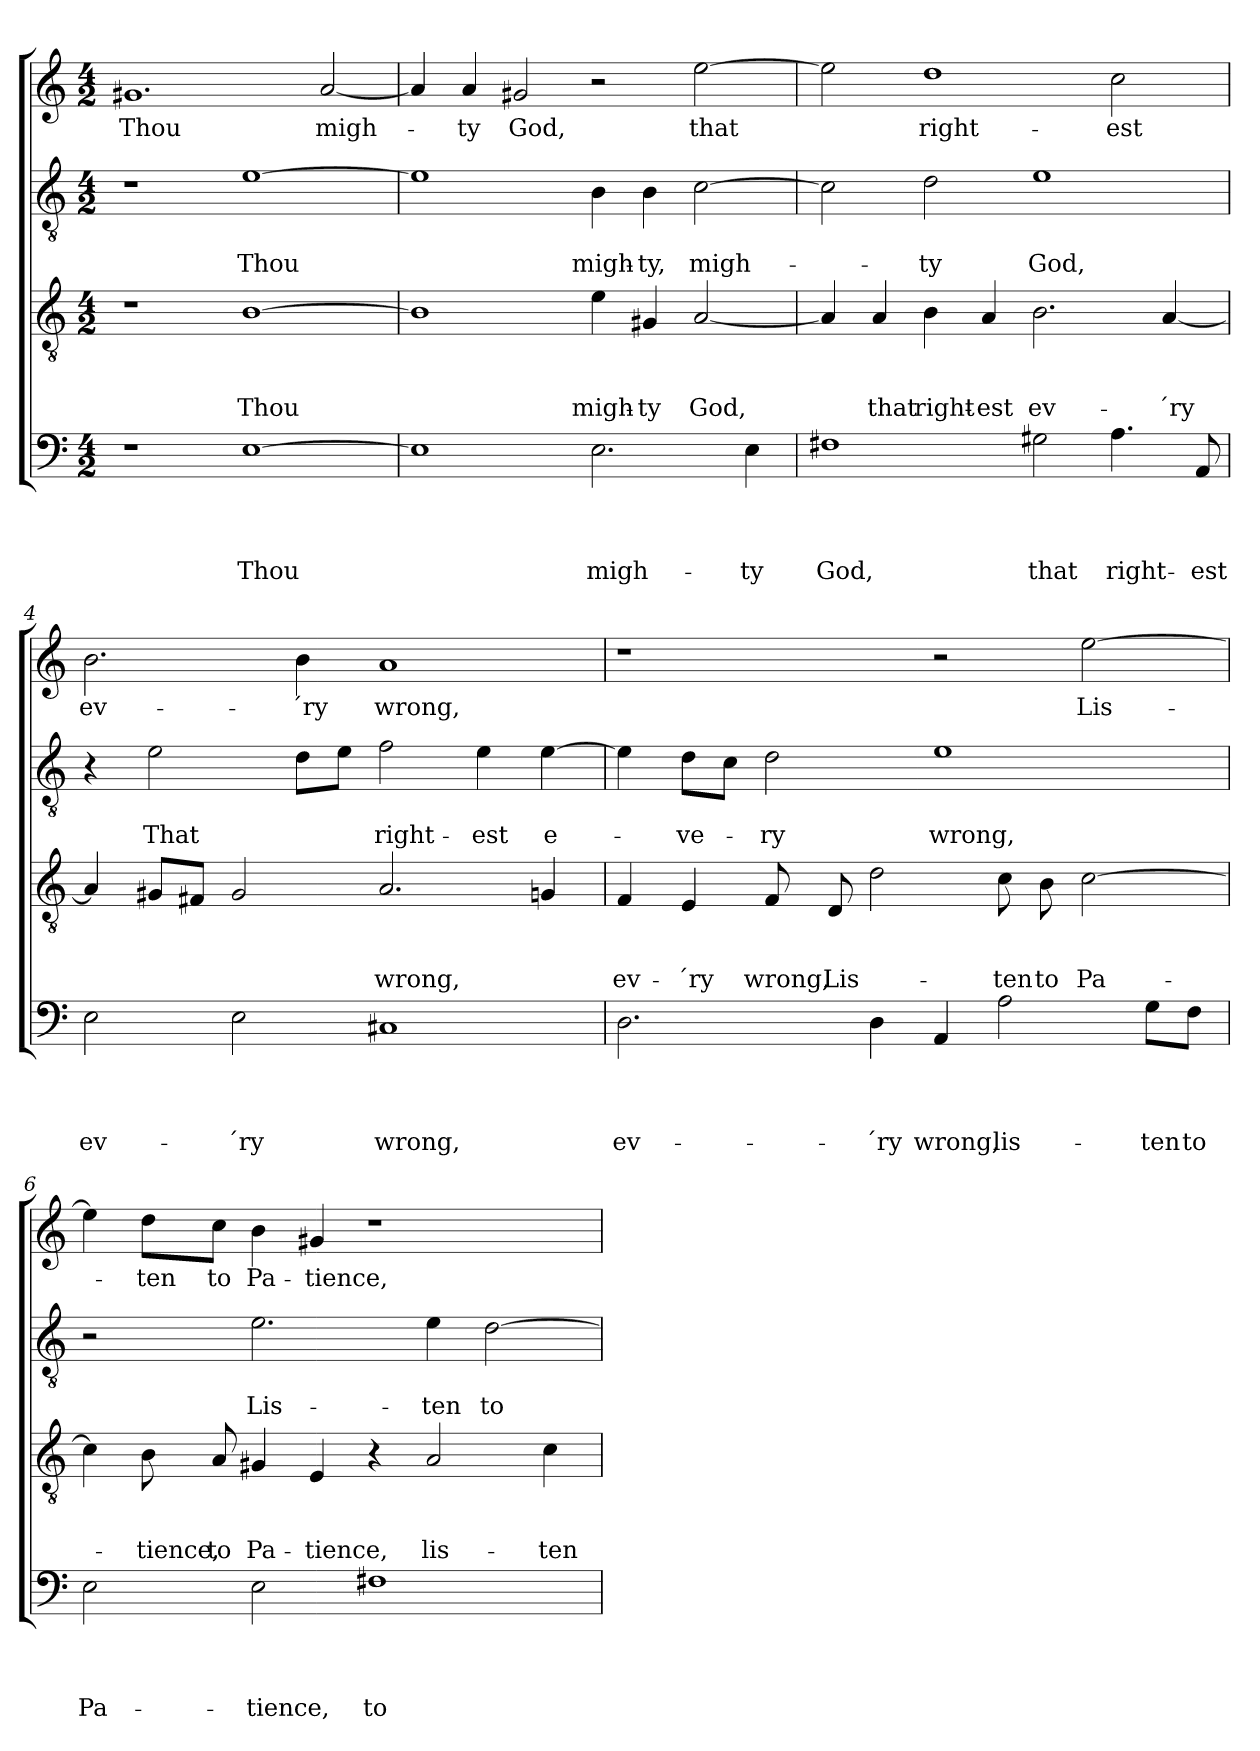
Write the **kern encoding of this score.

**kern	**text	**text	**text	**text	**kern	**text	**text	**text	**kern	**text	**text	**kern	**text
*part4	*part4	*part4	*part4	*part4	*part3	*part3	*part3	*part3	*part2	*part2	*part2	*part1	*part1
*staff4	*staff4	*staff4	*staff4	*staff4	*staff3	*staff3	*staff3	*staff3	*staff2	*staff2	*staff2	*staff1	*staff1
*clefF4	*	*	*	*	*clefGv2	*	*	*	*clefGv2	*	*	*clefG2	*
*k[]	*	*	*	*	*k[]	*	*	*	*k[]	*	*	*k[]	*
*C:	*	*	*	*	*C:	*	*	*	*C:	*	*	*C:	*
*M4/2	*	*	*	*	*M4/2	*	*	*	*M4/2	*	*	*M4/2	*
=1	=1	=1	=1	=1	=1	=1	=1	=1	=1	=1	=1	=1	=1
!	!	!	!	!	!	!	!	!	!	!	!	!	!LO:LY:b
1r	.	.	.	.	1r	.	.	.	1r	.	.	1.g#X	Thou
!	!	!	!	!LO:LY:b	!	!	!	!LO:LY:b	!	!	!LO:LY:b	!	!
[1E	.	.	.	Thou	[1B	.	.	Thou	[1e	.	Thou	.	.
!	!	!	!	!	!	!	!	!	!	!	!	!	!LO:LY:b
.	.	.	.	.	.	.	.	.	.	.	.	[2a/	migh-
=2	=2	=2	=2	=2	=2	=2	=2	=2	=2	=2	=2	=2	=2
1E]	.	.	.	.	1B]	.	.	.	1e]	.	.	4a/]	.
!	!	!	!	!	!	!	!	!	!	!	!	!	!LO:LY:b
.	.	.	.	.	.	.	.	.	.	.	.	4a/	-ty
!	!	!	!	!	!	!	!	!	!	!	!	!	!LO:LY:b
.	.	.	.	.	.	.	.	.	.	.	.	2g#X/	God,
!	!	!	!	!LO:LY:b	!	!	!	!LO:LY:b	!	!	!LO:LY:b	!	!
2.E\	.	.	.	migh-	4e\	.	.	migh-	4B\	.	migh-	2r	.
!	!	!	!	!	!	!	!	!LO:LY:b	!	!	!LO:LY:b	!	!
.	.	.	.	.	4G#X/	.	.	-ty	4B\	.	-ty,	.	.
!	!	!	!	!	!	!	!	!LO:LY:b	!	!	!LO:LY:b	!	!LO:LY:b
.	.	.	.	.	[2A/	.	.	God,	[2c\	.	migh-	[2ee\	that
!	!	!	!	!LO:LY:b	!	!	!	!	!	!	!	!	!
4E\	.	.	.	-ty	.	.	.	.	.	.	.	.	.
=3	=3	=3	=3	=3	=3	=3	=3	=3	=3	=3	=3	=3	=3
!	!	!	!	!LO:LY:b	!	!	!	!	!	!	!	!	!
1F#X	.	.	.	God,	4A/]	.	.	.	2c\]	.	.	2ee\]	.
!	!	!	!	!	!	!	!	!LO:LY:b	!	!	!	!	!
.	.	.	.	.	4A/	.	.	that	.	.	.	.	.
!	!	!	!	!	!	!	!	!LO:LY:b	!	!	!LO:LY:b	!	!LO:LY:b
.	.	.	.	.	4B\	.	.	right-	2d\	.	-ty	1dd	right-
!	!	!	!	!	!	!	!	!LO:LY:b	!	!	!	!	!
.	.	.	.	.	4A/	.	.	-est	.	.	.	.	.
!	!	!	!	!LO:LY:b	!	!	!	!LO:LY:b	!	!	!LO:LY:b	!	!
2G#X\	.	.	.	that	2.B\	.	.	ev-	1e	.	God,	.	.
!	!	!	!	!LO:LY:b	!	!	!	!	!	!	!	!	!LO:LY:b
4.A\	.	.	.	right-	.	.	.	.	.	.	.	2cc\	-est
!	!	!	!	!	!	!	!	!LO:LY:b	!	!	!	!	!
.	.	.	.	.	[4A/	.	.	-´ry	.	.	.	.	.
!	!	!	!	!LO:LY:b	!	!	!	!	!	!	!	!	!
8AA/	.	.	.	-est	.	.	.	.	.	.	.	.	.
=4	=4	=4	=4	=4	=4	=4	=4	=4	=4	=4	=4	=4	=4
!	!	!	!	!LO:LY:b	!	!	!	!	!	!	!	!	!LO:LY:b
2E\	.	.	.	ev-	4A/]	.	.	.	4r	.	.	2.b\	ev-
!	!	!	!	!	!	!	!	!	!	!	!LO:LY:b	!	!
.	.	.	.	.	8G#X/L	.	.	.	2e\	.	That	.	.
.	.	.	.	.	8F#X/J	.	.	.	.	.	.	.	.
!	!	!	!	!LO:LY:b	!	!	!	!	!	!	!	!	!
2E\	.	.	.	-´ry	2G#/	.	.	.	.	.	.	.	.
!	!	!	!	!	!	!	!	!	!	!	!	!	!LO:LY:b
.	.	.	.	.	.	.	.	.	8d\L	.	.	4b\	-´ry
.	.	.	.	.	.	.	.	.	8e\J	.	.	.	.
!	!	!	!	!LO:LY:b	!	!	!	!LO:LY:b	!	!	!LO:LY:b	!	!LO:LY:b
1C#X	.	.	.	wrong,	2.A/	.	.	wrong,	2f\	.	right-	1a	wrong,
!	!	!	!	!	!	!	!	!	!	!	!LO:LY:b	!	!
.	.	.	.	.	.	.	.	.	4e\	.	-est	.	.
!	!	!	!	!	!	!	!	!	!	!	!LO:LY:b	!	!
.	.	.	.	.	4Gn/	.	.	.	[4e\	.	e-	.	.
!!LO:LB:g=z
=5	=5	=5	=5	=5	=5	=5	=5	=5	=5	=5	=5	=5	=5
!	!	!	!	!LO:LY:b	!	!	!	!LO:LY:b	!	!	!	!	!
2.D\	.	.	.	ev-	4F/	.	.	ev-	4e\]	.	.	1r	.
!	!	!	!	!	!	!	!	!LO:LY:b	!	!	!LO:LY:b	!	!
.	.	.	.	.	4E/	.	.	-´ry	8d\L	.	-ve-	.	.
.	.	.	.	.	.	.	.	.	8c\J	.	.	.	.
!	!	!	!	!	!	!	!	!LO:LY:b	!	!	!LO:LY:b	!	!
.	.	.	.	.	8F/	.	.	wrong,	2d\	.	-ry	.	.
!	!	!	!	!	!	!	!	!LO:LY:b	!	!	!	!	!
.	.	.	.	.	8D/	.	.	Lis-	.	.	.	.	.
!	!	!	!	!LO:LY:b	!	!	!	!	!	!	!	!	!
4D\	.	.	.	-´ry	2d\	.	.	.	.	.	.	.	.
!	!	!	!	!LO:LY:b	!	!	!	!	!	!	!LO:LY:b	!	!
4AA/	.	.	.	wrong,	.	.	.	.	1e	.	wrong,	2r	.
!	!	!	!	!LO:LY:b	!	!	!	!LO:LY:b	!	!	!	!	!
2A\	.	.	.	lis-	8c\	.	.	-ten	.	.	.	.	.
!	!	!	!	!	!	!	!	!LO:LY:b	!	!	!	!	!
.	.	.	.	.	8B\	.	.	to	.	.	.	.	.
!	!	!	!	!	!	!	!	!LO:LY:b	!	!	!	!	!LO:LY:b
.	.	.	.	.	[2c\	.	.	Pa-	.	.	.	[2ee\	Lis-
!	!	!	!	!LO:LY:b	!	!	!	!	!	!	!	!	!
8G\L	.	.	.	-ten	.	.	.	.	.	.	.	.	.
!	!	!	!	!LO:LY:b	!	!	!	!	!	!	!	!	!
8F\J	.	.	.	to	.	.	.	.	.	.	.	.	.
=6	=6	=6	=6	=6	=6	=6	=6	=6	=6	=6	=6	=6	=6
!	!	!	!	!LO:LY:b	!	!	!	!	!	!	!	!	!
2E\	.	.	.	Pa-	4c\]	.	.	.	2r	.	.	4ee\]	.
!	!	!	!	!	!	!	!	!LO:LY:b	!	!	!	!	!LO:LY:b
.	.	.	.	.	8B\	.	.	-tience,	.	.	.	8dd\L	-ten
!	!	!	!	!	!	!	!	!LO:LY:b	!	!	!	!	!LO:LY:b
.	.	.	.	.	8A/	.	.	to	.	.	.	8cc\J	to
!	!	!	!	!LO:LY:b	!	!	!	!LO:LY:b	!	!	!LO:LY:b	!	!LO:LY:b
2E\	.	.	.	-tience,	4G#X/	.	.	Pa-	2.e\	.	Lis-	4b\	Pa-
!	!	!	!	!	!	!	!	!LO:LY:b	!	!	!	!	!LO:LY:b
.	.	.	.	.	4E/	.	.	-tience,	.	.	.	4g#X/	-tience,
!	!	!	!	!LO:LY:b	!	!	!	!	!	!	!	!	!
1F#X	.	.	.	to	4r	.	.	.	.	.	.	1r	.
!	!	!	!	!	!	!	!	!LO:LY:b	!	!	!LO:LY:b	!	!
.	.	.	.	.	2A/	.	.	lis-	4e\	.	-ten	.	.
!	!	!	!	!	!	!	!	!	!	!	!LO:LY:b	!	!
.	.	.	.	.	.	.	.	.	[2d\	.	to	.	.
!	!	!	!	!	!	!	!	!LO:LY:b	!	!	!	!	!
.	.	.	.	.	4c\	.	.	-ten	.	.	.	.	.
=	=	=	=	=	=	=	=	=	=	=	=	=	=
*-	*-	*-	*-	*-	*-	*-	*-	*-	*-	*-	*-	*-	*-
